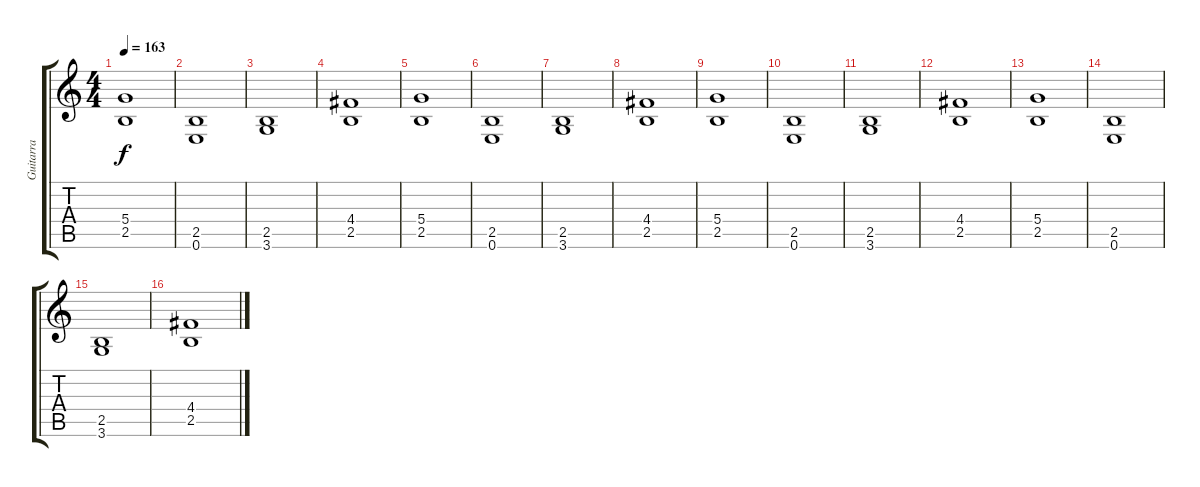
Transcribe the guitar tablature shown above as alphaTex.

\track ("Guitarra" "Guitarra") {instrument distortionguitar}
\staff {score tabs}
\tuning (E4 B3 G3 D3 A2 E2) {hide}
\ts (4 4)
\tempo 163
\clef g2
\ks c
(5.4 2.5).1{dy f} |
(2.5 0.6).1 |
(2.5 3.6).1 |
(4.4 2.5).1 |
(5.4 2.5).1 |
(2.5 0.6).1 |
(2.5 3.6).1 |
(4.4 2.5).1 |
(5.4 2.5).1 |
(2.5 0.6).1 |
(2.5 3.6).1 |
(4.4 2.5).1 |
(5.4 2.5).1 |
(2.5 0.6).1 |
(2.5 3.6).1 |
(4.4 2.5).1
